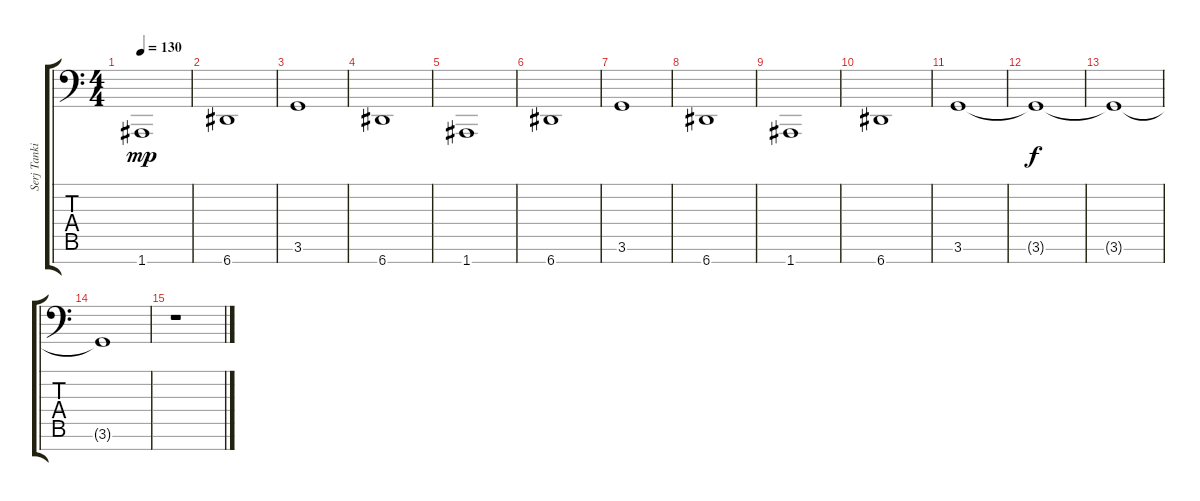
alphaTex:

\track ("Serj Tankian" "Serj Tanki") {instrument cello}
\staff {score tabs}
\tuning (E4 B3 G3 D3 A2 E2 A1) {hide}
\ts (4 4)
\tempo 130
\clef f4
\ks c
1.7.1{dy mp} |
6.7.1 |
3.6.1 |
6.7.1 |
1.7.1 |
6.7.1 |
3.6.1 |
6.7.1 |
1.7.1 |
6.7.1 |
3.6.1 |
3.6{t}.1{dy f} |
3.6{t}.1 |
3.6{t}.1 |
r.1
